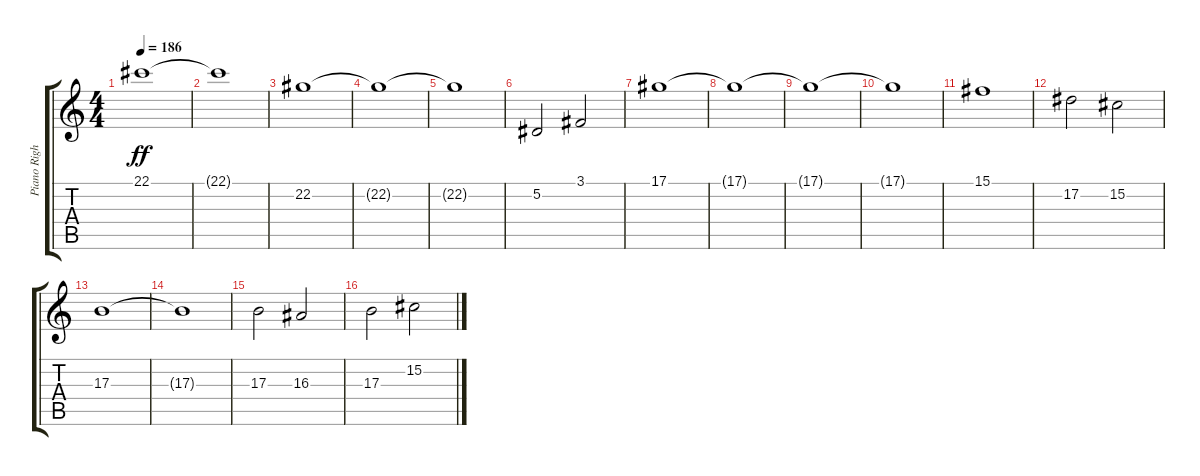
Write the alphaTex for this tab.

\track ("Piano Right" "Piano Righ") {instrument acousticgrandpiano}
\staff {score tabs}
\tuning (Eb4 Bb3 Gb3 Db3 Ab2 Eb2) {hide}
\ts (4 4)
\tempo 186
\clef g2
\ks c
22.1.1{dy ff} |
22.1{t}.1 |
22.2.1 |
22.2{t}.1 |
22.2{t}.1 |
5.2.2 3.1.2 |
17.1.1 |
17.1{t}.1 |
17.1{t}.1 |
17.1{t}.1 |
15.1.1 |
17.2.2 15.2.2 |
17.3.1 |
17.3{t}.1 |
17.3.2 16.3.2 |
17.3.2 15.2.2
